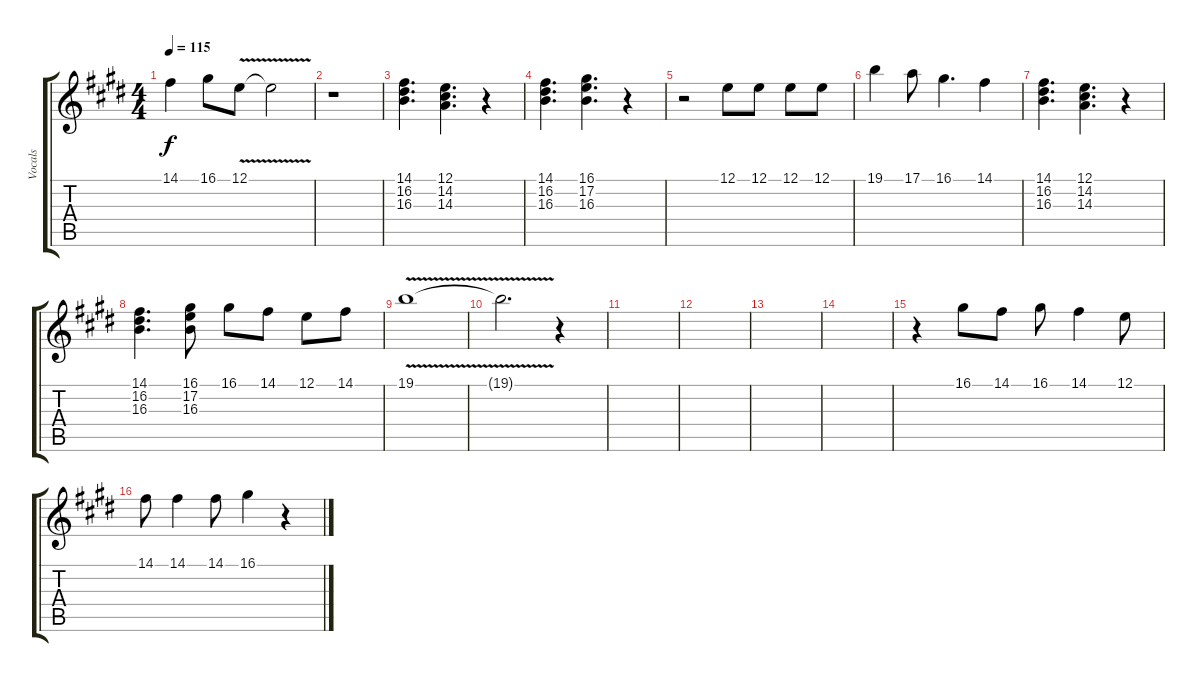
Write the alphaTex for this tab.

\track ("Vocals" "Vocals") {instrument piccolo}
\staff {score tabs}
\tuning (E4 B3 G3 D3 A2 E2) {hide}
\ts (4 4)
\tempo 115
\clef g2
\ks c#minor
14.1{t}.4{dy f} 16.1.8 12.1{v}.8 12.1{t}.2 |
r.1 |
(14.1 16.2 16.3).4{d} (12.1 14.2 14.3).4{d} r.4 |
(14.1 16.2 16.3).4{d} (16.1 17.2 16.3).4{d} r.4 |
r.2 12.1.8 12.1.8 12.1.8 12.1.8 |
19.1.4 17.1.8 16.1.4{d} 14.1.4 |
(14.1 16.2 16.3).4{d} (12.1 14.2 14.3).4{d} r.4 |
(14.1 16.2 16.3).4{d} (16.1 17.2 16.3).8 16.1.8 14.1.8 12.1.8 14.1.8 |
19.1{v}.1 |
19.1{t}.2{d} r.4 |
|
|
|
|
r.4 16.1.8 14.1.8 16.1.8 14.1.4 12.1.8 |
14.1.8 14.1.4 14.1.8 16.1.4 r.4
